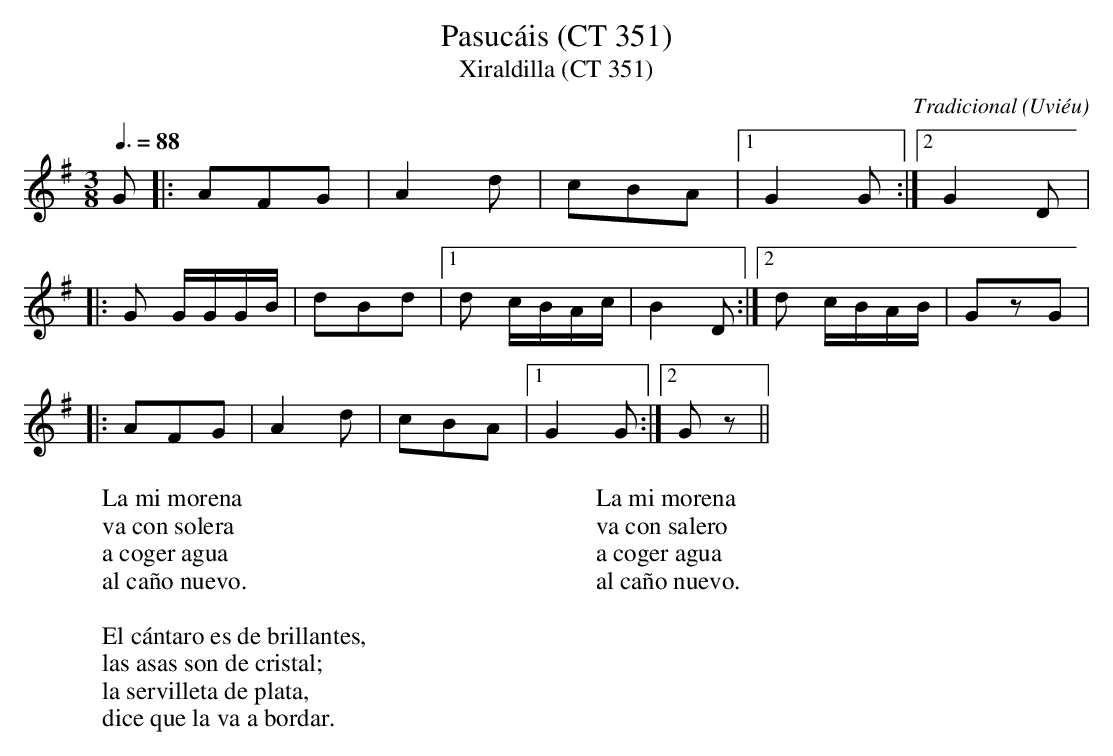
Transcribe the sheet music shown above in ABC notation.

X:1
T:Pasucáis (CT 351)
T:Xiraldilla (CT 351)
C:Tradicional
O:Uviéu
M:3/8
L:1/8
Q:3/8=88
K:G
G|: AFG|A2 d|cBA|[1 G2 G :|[2 G2 D|
|: G G/G/G/B/|dBd|[1 d c/B/A/c/|B2 D :|[2 d c/B/A/B/|GzG|
|: AFG|A2 d|cBA|[1 G2 G :|[2 Gz||
W:La mi morena
W:va con solera
W:a coger agua
W:al caño nuevo.
W:
W:El cántaro es de brillantes,
W:las asas son de cristal;
W:la servilleta de plata,
W:dice que la va a bordar.
W:
W:La mi morena
W:va con salero
W:a coger agua
W:al caño nuevo.
W:
